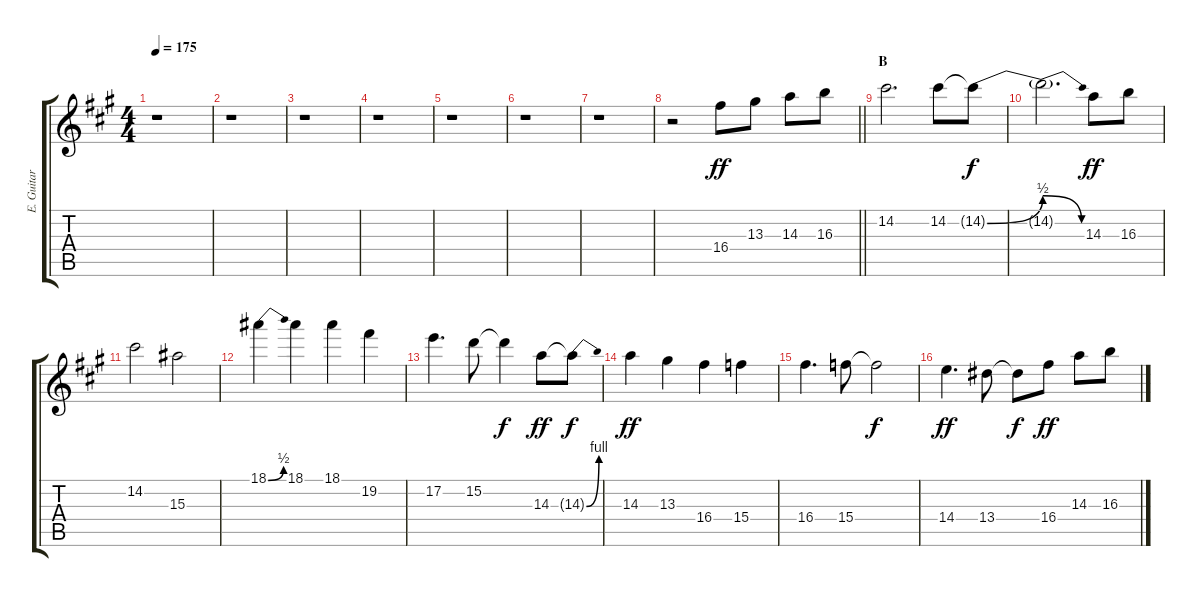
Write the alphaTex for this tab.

\track ("E. Guitar V" "E. Guitar ") {instrument overdrivenguitar}
\staff {score tabs}
\tuning (E4 B3 G3 D3 A2 E2) {hide}
\ts (4 4)
\tempo 175
\clef g2
\ks a
r.1{dy ff} |
r.1 |
r.1 |
r.1 |
r.1 |
r.1 |
r.1 |
\barLineRight lightlight
r.2 16.4.8 13.3.8 14.3.8 16.3.8 |
\section ("" "B")
14.2.2{d} 14.2.8 14.2{be (bend 0 0 60 2) t}.8{dy f} |
14.2{be (release 0 2 60 0) t}.2{d} 14.3.8{dy ff} 16.3.8 |
14.2.2 15.3.2 |
18.1{be (bend 0 0 60 2)}.4 18.1.4 18.1.4 19.2.4 |
17.2.4{d} 15.2.8 15.2{t}.4{dy f} 14.3.8{dy ff} 14.3{be (bend 0 0 60 4) t}.8{dy f} |
14.3.4{dy ff} 13.3.4 16.4.4 15.4.4 |
16.4.4{d} 15.4.8 15.4{t}.2{dy f} |
14.4.4{d dy ff} 13.4.8 13.4{t}.8{dy f} 16.4.8{dy ff} 14.3.8 16.3.8
